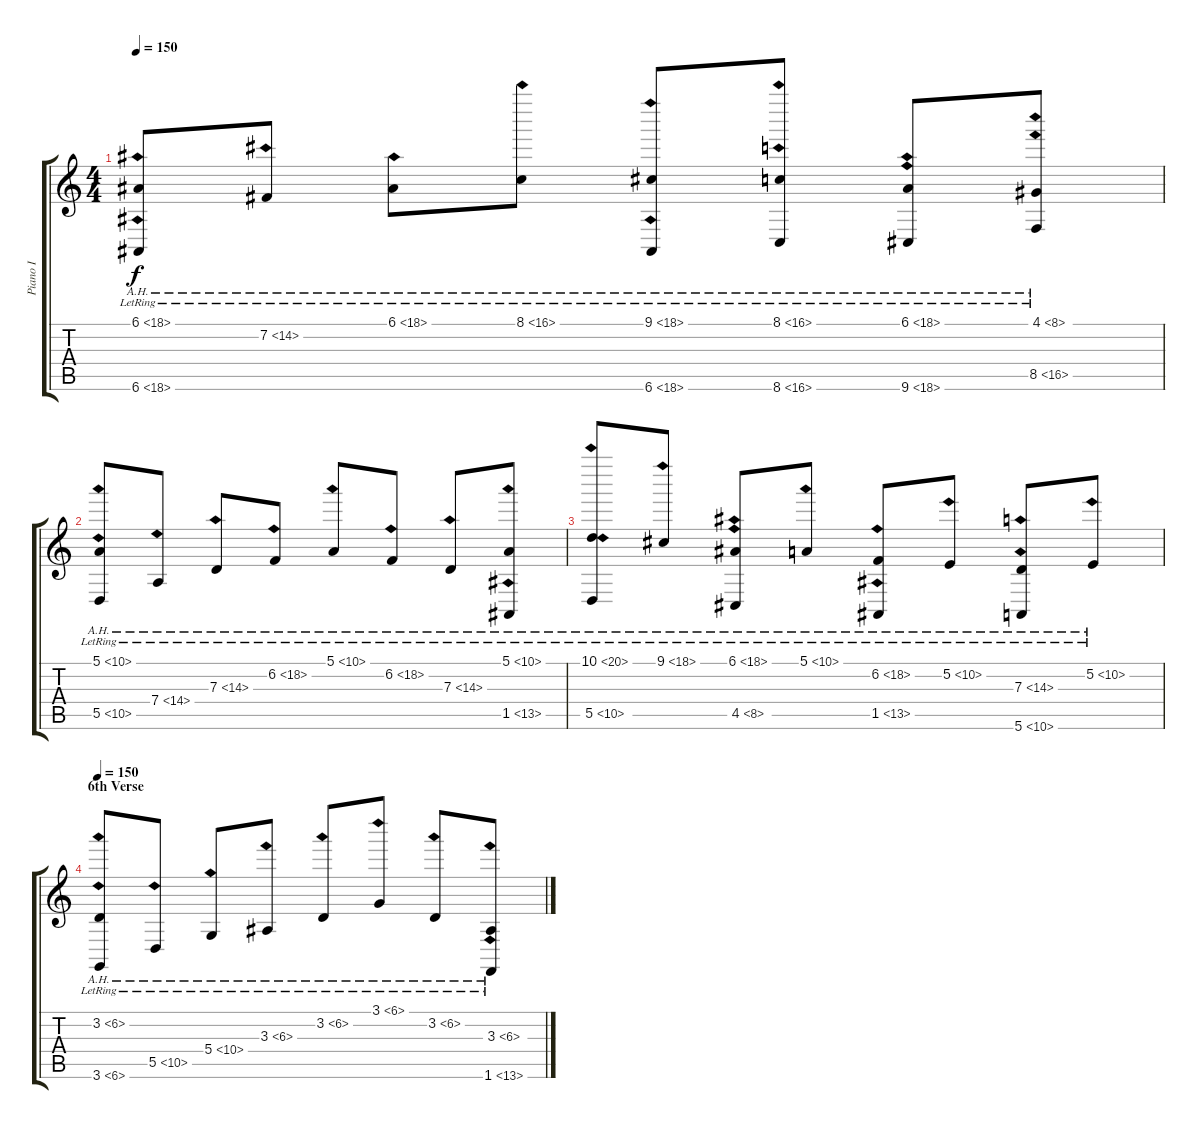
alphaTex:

\track ("Piano I" "Piano I") {instrument acousticgrandpiano}
\staff {score tabs}
\tuning (E4 B3 G3 D3 A2 E2) {hide}
\ts (4 4)
\tempo 150
\clef g2
\ks c
(6.1{ah 12 lr} 6.6{ah 12 lr}).8{dy f} 7.2{ah 7 lr}.8 6.1{ah 12 lr}.8 8.1{ah 8 lr}.8 (9.1{ah 9 lr} 6.6{ah 12}).8 (8.1{ah 8 lr} 8.6{ah 8}).8 (6.1{ah 12 lr} 9.6{ah 9}).8 (4.1{ah 4 lr} 8.5{ah 8}).8 |
(5.1{ah 5 lr} 5.5{ah 5 lr}).8 7.4{ah 7 lr}.8 7.3{ah 7 lr}.8 6.2{ah 12 lr}.8 5.1{ah 5 lr}.8 6.2{ah 12 lr}.8 7.3{ah 7 lr}.8 (5.1{ah 5 lr} 1.5{ah 12}).8 |
(10.1{ah 10 lr} 5.5{ah 5 lr}).8 9.1{ah 9 lr}.8 (6.1{ah 12 lr} 4.5{ah 4 lr}).8 5.1{ah 5 lr}.8 (6.2{ah 12 lr} 1.5{ah 12 lr}).8 5.2{ah 5 lr}.8 (7.3{ah 7 lr} 5.6{ah 5 lr}).8 5.2{ah 5 lr}.8 |
\section ("" "6th Verse")
\tempo 150
(3.2{ah 3 lr} 3.6{ah 3 lr}).8{volume 11 balance 8 instrument celesta} 5.5{ah 5 lr}.8 5.4{ah 5 lr}.8 3.3{ah 3 lr}.8 3.2{ah 3 lr}.8 3.1{ah 3 lr}.8 3.2{ah 3 lr}.8 (3.3{ah 3 lr} 1.6{ah 12 lr}).8
